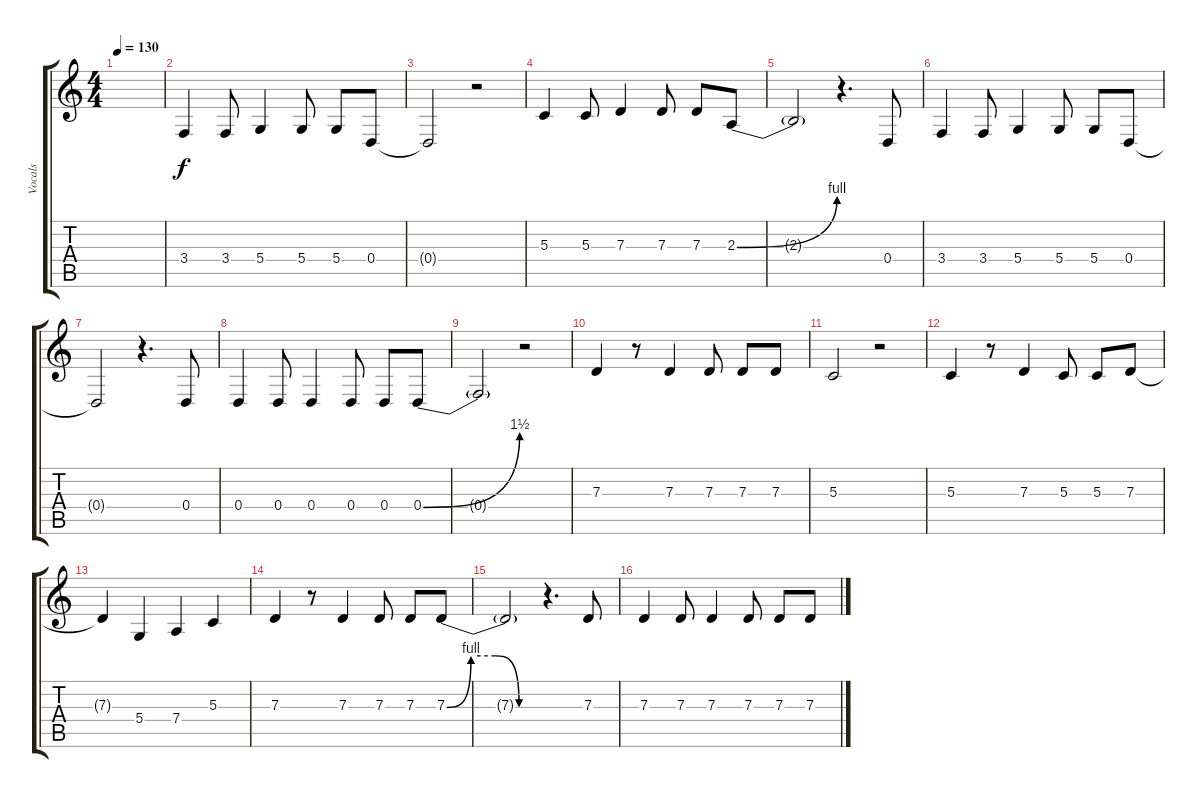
\track ("Vocals" "Vocals") {instrument lead6voice}
\staff {score tabs}
\tuning (E4 B3 G3 D3 A2 E2) {hide}
\ts (4 4)
\tempo 130
\clef g2
\ks c
|
3.4.4 3.4.8 5.4.4 5.4.8 5.4.8 0.4.8 |
0.4{t}.2 r.2 |
5.3.4 5.3.8 7.3.4 7.3.8 7.3.8 2.3{be (bend 0 0 60 4)}.8 |
2.3{t}.2 r.4{d} 0.4.8 |
3.4.4 3.4.8 5.4.4 5.4.8 5.4.8 0.4.8 |
0.4{t}.2 r.4{d} 0.4.8 |
0.4.4 0.4.8 0.4.4 0.4.8 0.4.8 0.4{be (bend 0 0 60 6)}.8 |
0.4{t}.2 r.2 |
7.3.4 r.8 7.3.4 7.3.8 7.3.8 7.3.8 |
5.3.2 r.2 |
5.3.4 r.8 7.3.4 5.3.8 5.3.8 7.3.8 |
7.3{t}.4 5.4.4 7.4.4 5.3.4 |
7.3.4 r.8 7.3.4 7.3.8 7.3.8 7.3{be (custom 0 0 15 4 30 4 45 0 60 0)}.8 |
7.3{t}.2 r.4{d} 7.3.8 |
7.3.4 7.3.8 7.3.4 7.3.8 7.3.8 7.3.8
